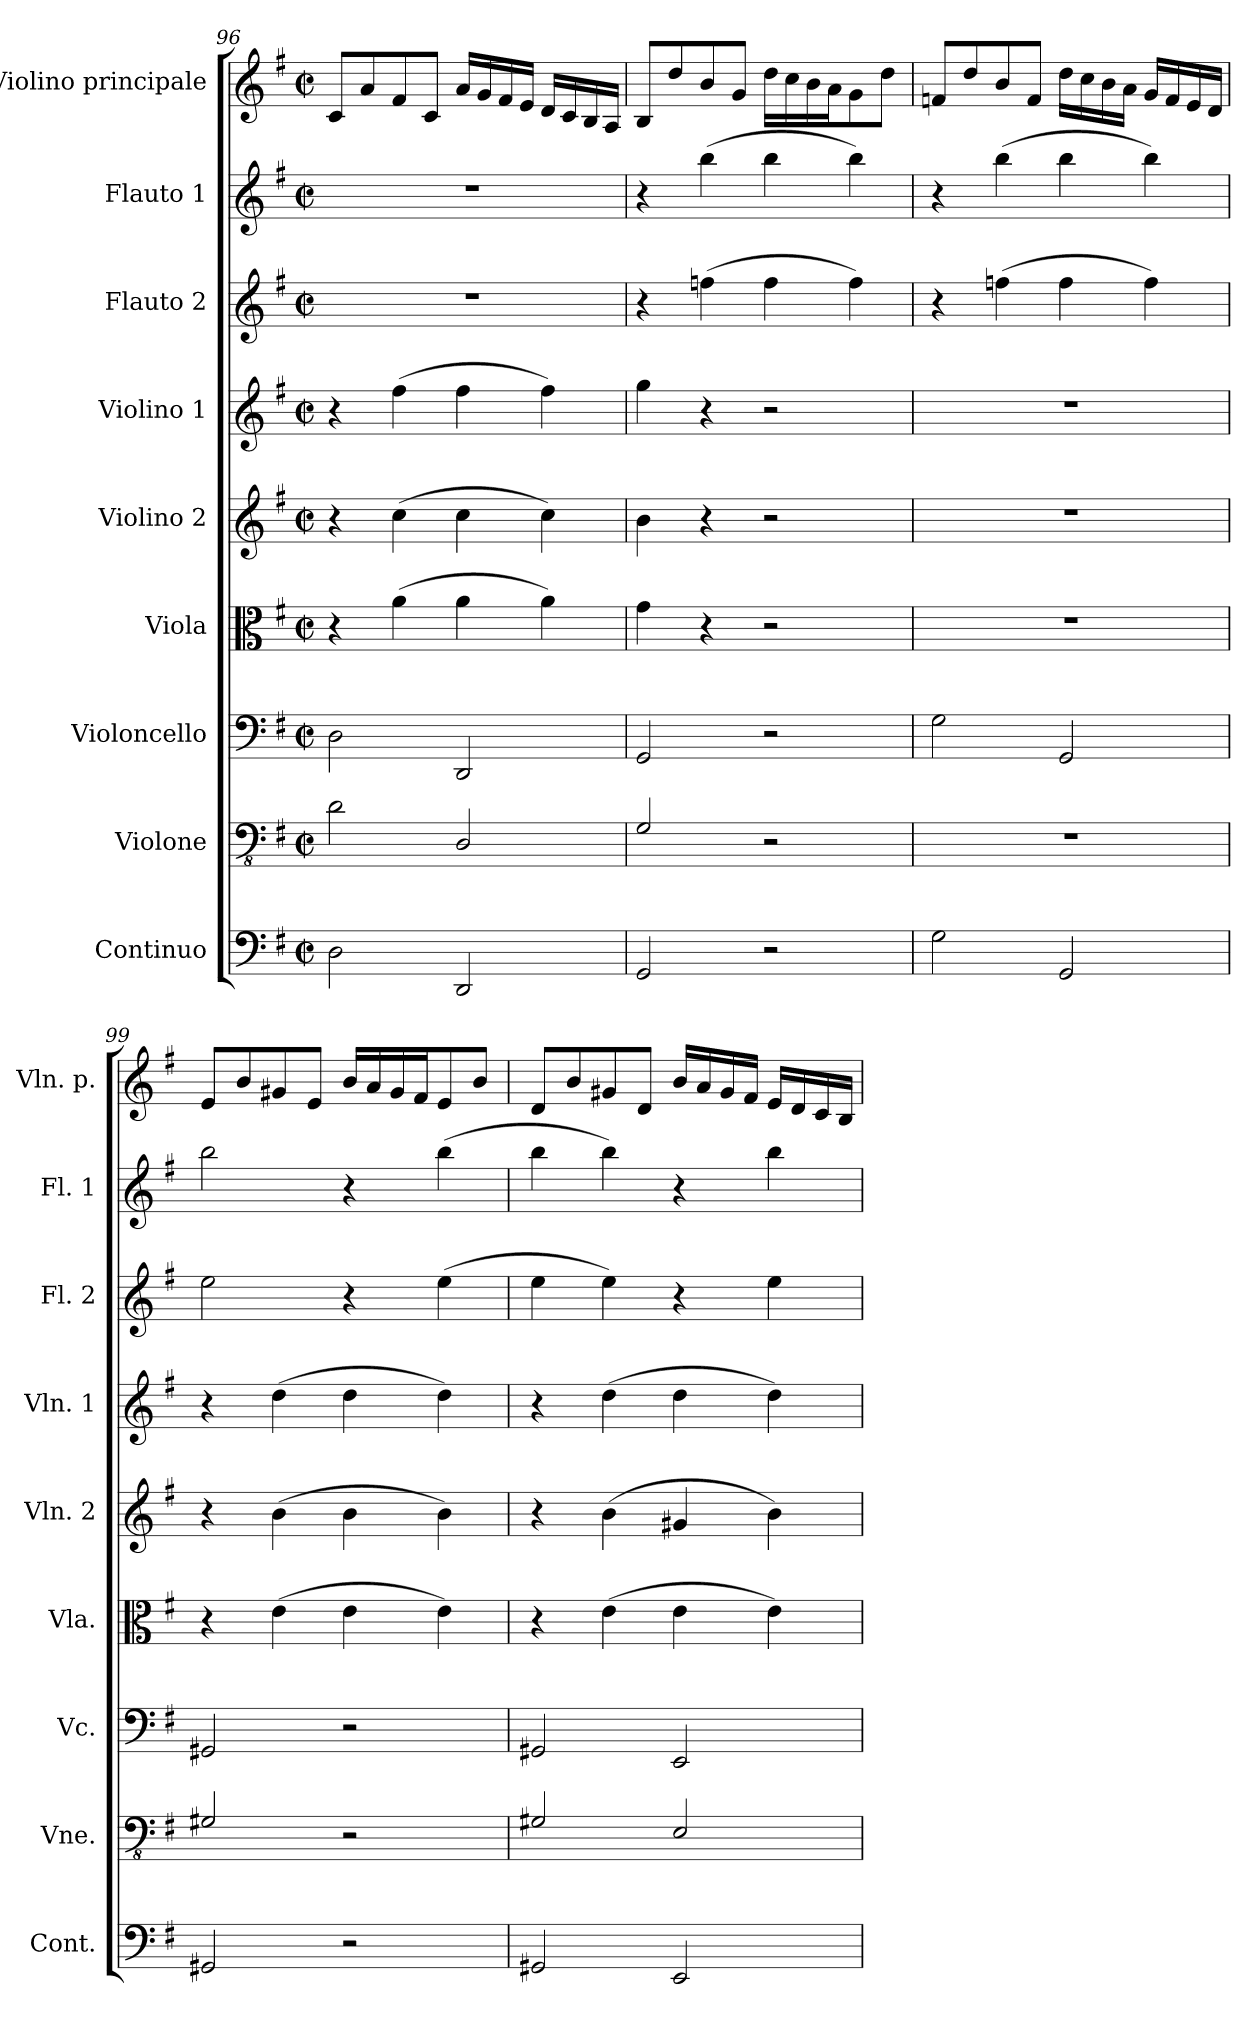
**kern	**kern	**kern	**kern	**kern	**kern	**kern	**kern	**kern
*part9	*part8	*part7	*part6	*part5	*part4	*part3	*part2	*part1
*staff9	*staff8	*staff7	*staff6	*staff5	*staff4	*staff3	*staff2	*staff1
*I"Continuo	*I"Violone	*I"Violoncello	*I"Viola	*I"Violino 2	*I"Violino 1	*I"Flauto 2	*I"Flauto 1	*I"Violino principale
*I'Cont.	*I'Vne.	*I'Vc.	*I'Vla.	*I'Vln. 2	*I'Vln. 1	*I'Fl. 2	*I'Fl. 1	*I'Vln. p.
*clefF4	*clefFv4	*clefF4	*clefC3	*clefG2	*clefG2	*clefG2	*clefG2	*clefG2
*	*ITrd7c12	*	*	*	*	*	*	*
*k[f#]	*k[f#]	*k[f#]	*k[f#]	*k[f#]	*k[f#]	*k[f#]	*k[f#]	*k[f#]
*M2/2	*M2/2	*M2/2	*M2/2	*M2/2	*M2/2	*M2/2	*M2/2	*M2/2
*met(c|)	*met(c|)	*met(c|)	*met(c|)	*met(c|)	*met(c|)	*met(c|)	*met(c|)	*met(c|)
=96	=96	=96	=96	=96	=96	=96	=96	=96
2D\	2DD\	2D\	4r	4r	4r	1r	1r	8c/L
.	.	.	.	.	.	.	.	8a/
.	.	.	(4a\	(4cc\	(4ff#\	.	.	8f#/
.	.	.	.	.	.	.	.	8c/J
2DD/	2DDD/	2DD/	4a\	4cc\	4ff#\	.	.	16a/LL
.	.	.	.	.	.	.	.	16g/
.	.	.	.	.	.	.	.	16f#/
.	.	.	.	.	.	.	.	16e/JJ
.	.	.	4a\)	4cc\)	4ff#\)	.	.	16d/LL
.	.	.	.	.	.	.	.	16c/
.	.	.	.	.	.	.	.	16B/
.	.	.	.	.	.	.	.	16A/JJ
=97	=97	=97	=97	=97	=97	=97	=97	=97
2GG/	2GGG/	2GG/	4g\	4b\	4gg\	4r	4r	8B/L
.	.	.	.	.	.	.	.	8dd/
.	.	.	4r	4r	4r	(4ffn\	(4bb\	8b/
.	.	.	.	.	.	.	.	8g/J
2r	2r	2r	2r	2r	2r	4ff\	4bb\	16dd\LL
.	.	.	.	.	.	.	.	16cc\
.	.	.	.	.	.	.	.	16b\
.	.	.	.	.	.	.	.	16a\J
.	.	.	.	.	.	4ff\)	4bb\)	8g\
.	.	.	.	.	.	.	.	8dd\J
=98	=98	=98	=98	=98	=98	=98	=98	=98
2G\	1r	2G\	1r	1r	1r	4r	4r	8fn/L
.	.	.	.	.	.	.	.	8dd/
.	.	.	.	.	.	(4ffn\	(4bb\	8b/
.	.	.	.	.	.	.	.	8f/J
2GG/	.	2GG/	.	.	.	4ff\	4bb\	16dd\LL
.	.	.	.	.	.	.	.	16cc\
.	.	.	.	.	.	.	.	16b\
.	.	.	.	.	.	.	.	16a\JJ
.	.	.	.	.	.	4ff\)	4bb\)	16g/LL
.	.	.	.	.	.	.	.	16f/
.	.	.	.	.	.	.	.	16e/
.	.	.	.	.	.	.	.	16d/JJ
=99	=99	=99	=99	=99	=99	=99	=99	=99
2GG#X/	2GGG#X/	2GG#X/	4r	4r	4r	2ee\	2bb\	8e/L
.	.	.	.	.	.	.	.	8b/
.	.	.	(4e\	(4b\	(4dd\	.	.	8g#X/
.	.	.	.	.	.	.	.	8e/J
2r	2r	2r	4e\	4b\	4dd\	4r	4r	16b/LL
.	.	.	.	.	.	.	.	16a/
.	.	.	.	.	.	.	.	16g#/
.	.	.	.	.	.	.	.	16f#/J
.	.	.	4e\)	4b\)	4dd\)	(4ee\	(4bb\	8e/
.	.	.	.	.	.	.	.	8b/J
=100	=100	=100	=100	=100	=100	=100	=100	=100
2GG#X/	2GGG#X/	2GG#X/	4r	4r	4r	4ee\	4bb\	8d/L
.	.	.	.	.	.	.	.	8b/
.	.	.	(4e\	(4b\	(4dd\	4ee\)	4bb\)	8g#X/
.	.	.	.	.	.	.	.	8d/J
2EE/	2EEE/	2EE/	4e\	4g#X/	4dd\	4r	4r	16b/LL
.	.	.	.	.	.	.	.	16a/
.	.	.	.	.	.	.	.	16g#/
.	.	.	.	.	.	.	.	16f#/JJ
.	.	.	4e\)	4b\)	4dd\)	4ee\	4bb\	16e/LL
.	.	.	.	.	.	.	.	16d/
.	.	.	.	.	.	.	.	16c/
.	.	.	.	.	.	.	.	16B/JJ
=	=	=	=	=	=	=	=	=
*-	*-	*-	*-	*-	*-	*-	*-	*-
